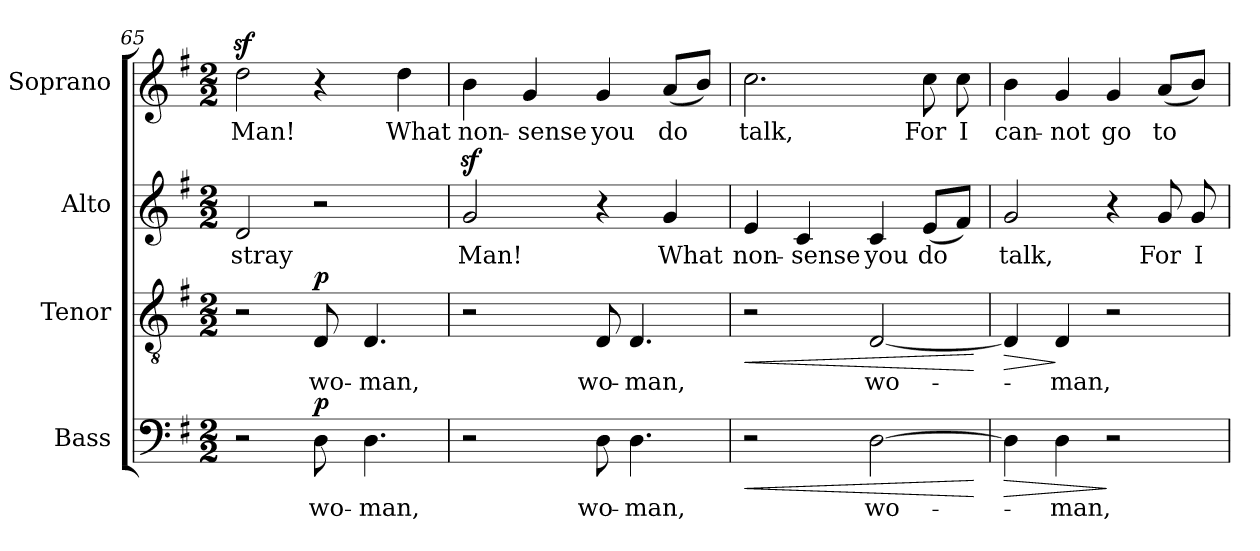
**kern	**text	**dynam	**kern	**text	**dynam	**kern	**text	**kern	**text
*part4	*part4	*part4	*part3	*part3	*part3	*part2	*part2	*part1	*part1
*staff4	*staff4	*staff4	*staff3	*staff3	*staff3	*staff2	*staff2	*staff1	*staff1
*I"Bass	*	*	*I"Tenor	*	*	*I"Alto	*	*I"Soprano	*
*I'B.	*	*	*I'T.	*	*	*I'A.	*	*I'S.	*
*clefF4	*	*	*clefGv2	*	*	*clefG2	*	*clefG2	*
*	*	*	*ITrd7c12	*	*	*	*	*	*
*k[f#]	*	*	*k[f#]	*	*	*k[f#]	*	*k[f#]	*
*G:	*	*	*G:	*	*	*G:	*	*G:	*
*M2/2	*	*	*M2/2	*	*	*M2/2	*	*M2/2	*
=65	=65	=65	=65	=65	=65	=65	=65	=65	=65
!	!	!	!	!	!	!	!LO:LY:b:color=#000000	!	!
!	!	!	!	!	!	!	!	!	!LO:LY:b:color=#000000
2r	.	.	2r	.	.	2di/	stray	2ddzi\	Man!
!	!LO:LY:b:color=#000000	!	!	!	!	!	!	!	!
!	!	!	!	!LO:LY:b:color=#000000	!	!	!	!	!
8Di\	wo-	p	8DDi/	wo-	p	2r	.	4r	.
!	!LO:LY:b:color=#000000	!	!	!	!	!	!	!	!
!	!	!	!	!LO:LY:b:color=#000000	!	!	!	!	!
4.Di\	-man,	.	4.DDi/	-man,	.	.	.	.	.
!	!	!	!	!	!	!	!	!	!LO:LY:b:color=#000000
.	.	.	.	.	.	.	.	4ddi\	What
=66	=66	=66	=66	=66	=66	=66	=66	=66	=66
!	!	!	!	!	!	!	!LO:LY:b:color=#000000	!	!
!	!	!	!	!	!	!	!	!	!LO:LY:b:color=#000000
2r	.	.	2r	.	.	2gzi/	Man!	4bi\	non-
!	!	!	!	!	!	!	!	!	!LO:LY:b:color=#000000
.	.	.	.	.	.	.	.	4gi/	-sense
!	!LO:LY:b:color=#000000	!	!	!	!	!	!	!	!
!	!	!	!	!LO:LY:b:color=#000000	!	!	!	!	!
!	!	!	!	!	!	!	!	!	!LO:LY:b:color=#000000
8Di\	wo-	.	8DDi/	wo-	.	4r	.	4gi/	you
!	!LO:LY:b:color=#000000	!	!	!	!	!	!	!	!
!	!	!	!	!LO:LY:b:color=#000000	!	!	!	!	!
4.Di\	-man,	.	4.DDi/	-man,	.	.	.	.	.
!	!	!	!	!	!	!	!LO:LY:b:color=#000000	!	!
!	!	!	!	!	!	!	!	!	!LO:LY:b:color=#000000
.	.	.	.	.	.	4gi/	What	(8ai/L	do
.	.	.	.	.	.	.	.	8bi/J)	.
=67	=67	=67	=67	=67	=67	=67	=67	=67	=67
!	!	!LO:HP:b	!	!	!LO:HP:b	!	!	!	!
!	!	!	!	!	!	!	!LO:LY:b:color=#000000	!	!
!	!	!	!	!	!	!	!	!	!LO:LY:b:color=#000000
2r	.	<	2r	.	<	4ei/	non-	2.cci\	talk,
!	!	!	!	!	!	!	!LO:LY:b:color=#000000	!	!
.	.	.	.	.	.	4ci/	-sense	.	.
!	!LO:LY:b:color=#000000	!	!	!	!	!	!	!	!
!	!	!	!	!LO:LY:b:color=#000000	!	!	!	!	!
!	!	!	!	!	!	!	!LO:LY:b:color=#000000	!	!
[2Di\	wo-	.	[2DDi/	wo-	.	4ci/	you	.	.
!	!	!	!	!	!	!	!LO:LY:b:color=#000000	!	!
!	!	!	!	!	!	!	!	!	!LO:LY:b:color=#000000
.	.	.	.	.	.	(8ei/L	do	8cci\	For
!	!	!	!	!	!	!	!	!	!LO:LY:b:color=#000000
.	.	.	.	.	.	8f#i/J)	.	8cci\	I
.	.	[	.	.	[	.	.	.	.
=68	=68	=68	=68	=68	=68	=68	=68	=68	=68
!	!	!LO:HP:b	!	!	!LO:HP:b	!	!	!	!
!	!	!	!	!	!	!	!LO:LY:b:color=#000000	!	!
!	!	!	!	!	!	!	!	!	!LO:LY:b:color=#000000
4Di\]	.	>	4DDi/]	.	>	2gi/	talk,	4bi\	can-
!	!LO:LY:b:color=#000000	!	!	!	!	!	!	!	!
!	!	!	!	!LO:LY:b:color=#000000	!	!	!	!	!
!	!	!	!	!	!	!	!	!	!LO:LY:b:color=#000000
4Di\	-man,	.	4DDi/	-man,	]	.	.	4gi/	-not
!	!	!	!	!	!	!	!	!	!LO:LY:b:color=#000000
2r	.	]	2r	.	.	4r	.	4gi/	go
!	!	!	!	!	!	!	!LO:LY:b:color=#000000	!	!
!	!	!	!	!	!	!	!	!	!LO:LY:b:color=#000000
.	.	.	.	.	.	8gi/	For	(8ai/L	to
!	!	!	!	!	!	!	!LO:LY:b:color=#000000	!	!
.	.	.	.	.	.	8gi/	I	8bi/J)	.
=	=	=	=	=	=	=	=	=	=
*-	*-	*-	*-	*-	*-	*-	*-	*-	*-
